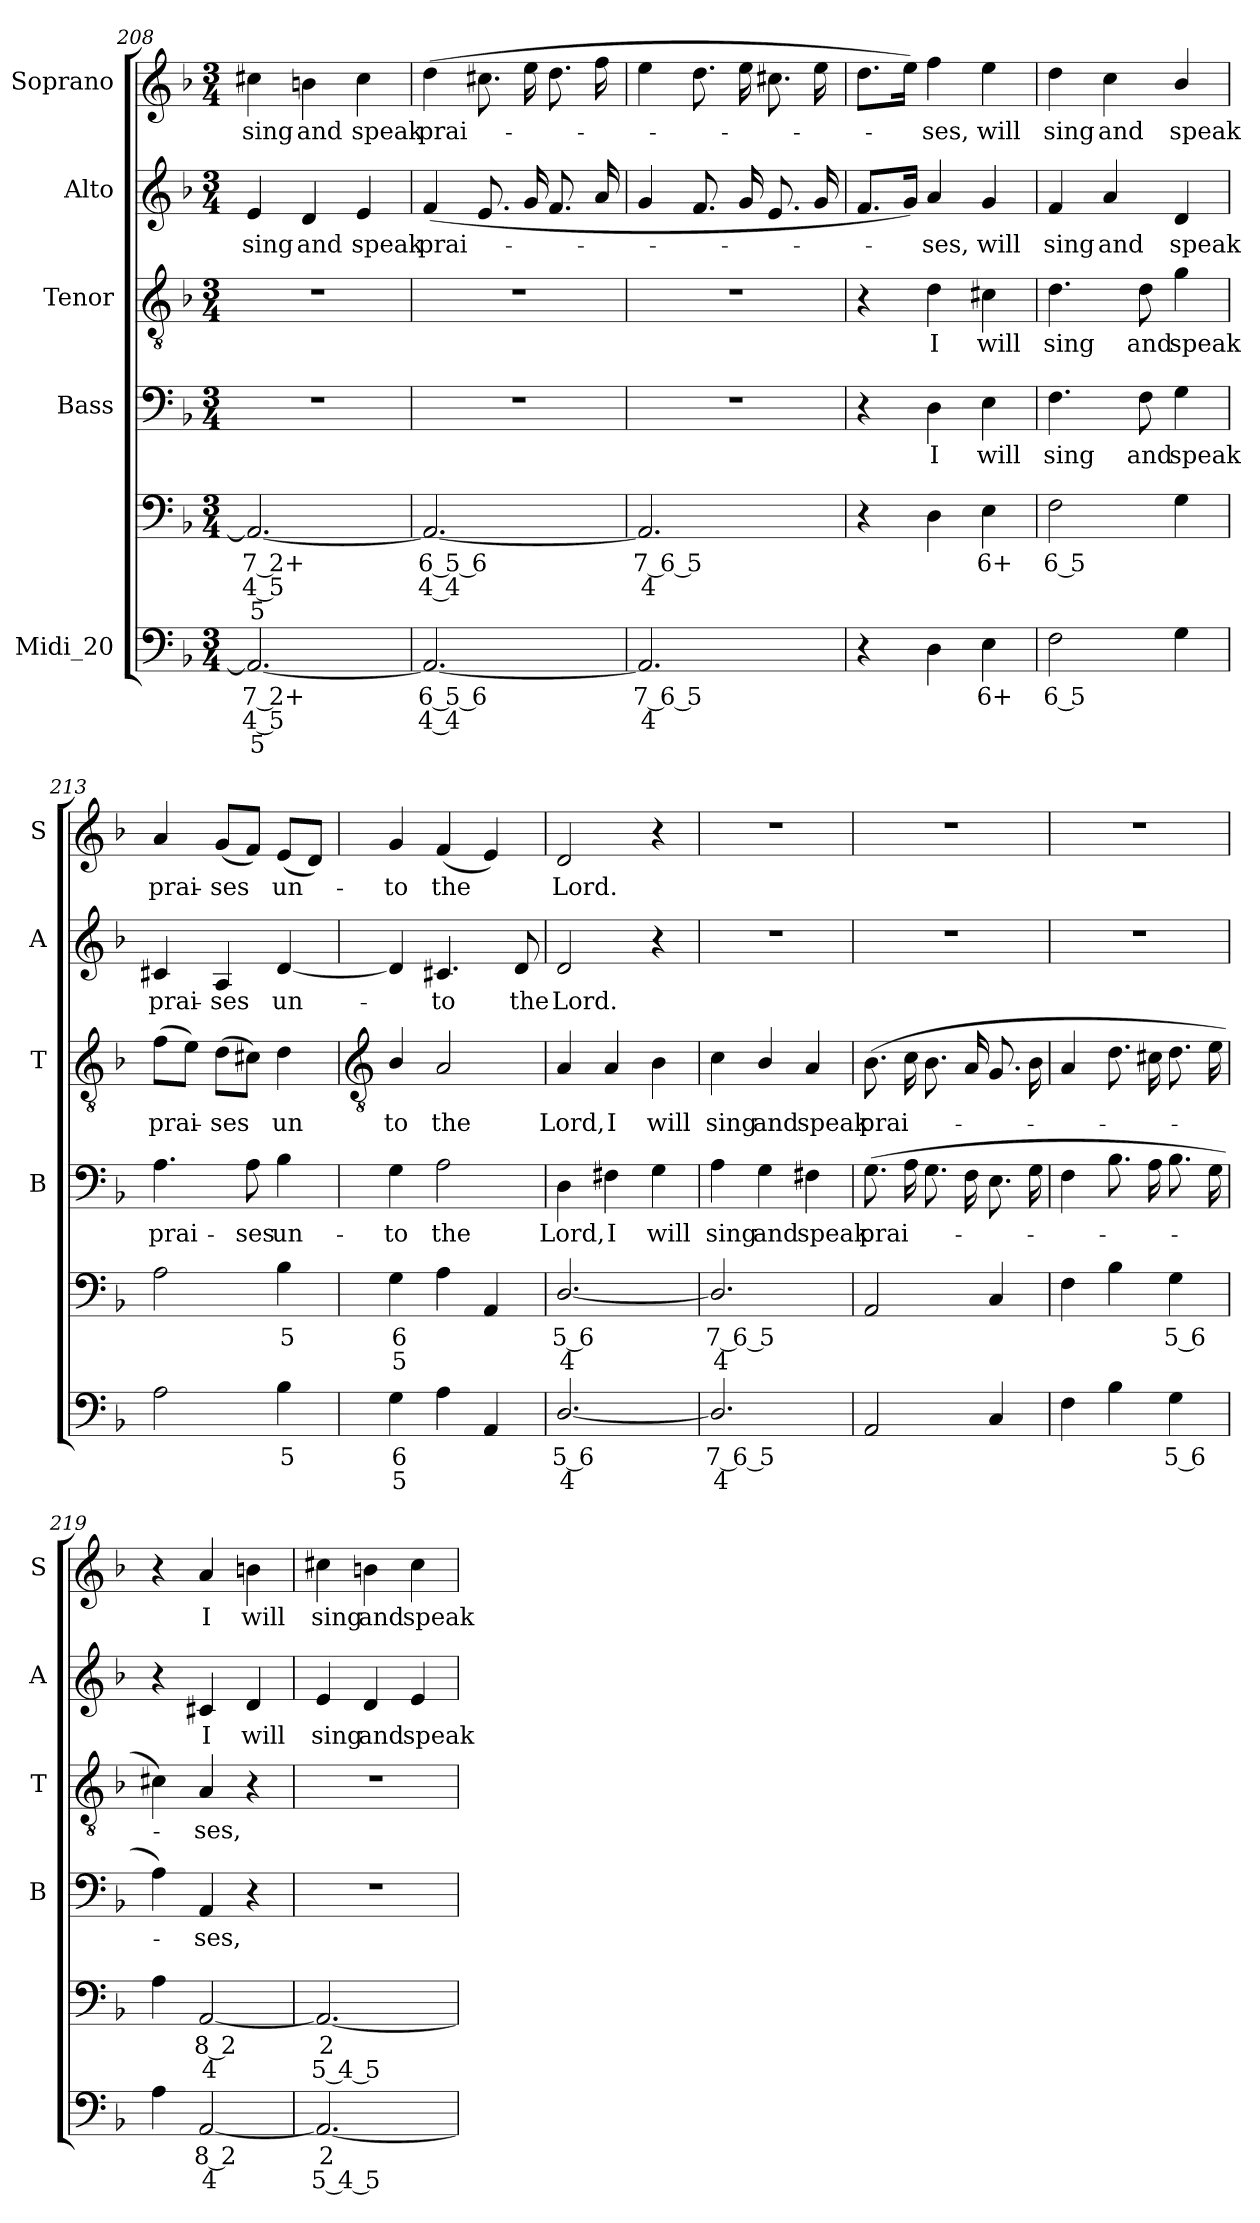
**kern	**text	**text	**text	**kern	**text	**text	**text	**kern	**text	**kern	**text	**kern	**text	**kern	**text
*part5	*part5	*part5	*part5	*part5	*part5	*part5	*part5	*part4	*part4	*part3	*part3	*part2	*part2	*part1	*part1
*staff6	*staff6	*staff6	*staff6	*staff5	*staff5	*staff5	*staff5	*staff4	*staff4	*staff3	*staff3	*staff2	*staff2	*staff1	*staff1
*I"Midi_20	*	*	*	*	*	*	*	*I"Bass	*	*I"Tenor	*	*I"Alto	*	*I"Soprano	*
*	*	*	*	*	*	*	*	*I'B	*	*I'T	*	*I'A	*	*I'S	*
!!LO:LB:g=z
*clefF4	*	*	*	*clefF4	*	*	*	*clefF4	*	*clefGv2	*	*clefG2	*	*clefG2	*
*k[b-]	*	*	*	*k[b-]	*	*	*	*k[b-]	*	*k[b-]	*	*k[b-]	*	*k[b-]	*
*F:	*	*	*	*F:	*	*	*	*F:	*	*F:	*	*F:	*	*F:	*
*M3/4	*	*	*	*M3/4	*	*	*	*M3/4	*	*M3/4	*	*M3/4	*	*M3/4	*
=208	=208	=208	=208	=208	=208	=208	=208	=208	=208	=208	=208	=208	=208	=208	=208
!	!LO:LY:b	!LO:LY:b	!LO:LY:b	!	!LO:LY:b	!LO:LY:b	!LO:LY:b	!LO:N:vis=1	!	!LO:N:vis=1	!	!	!LO:LY:b	!	!LO:LY:b
2.AA_	7 2+	4 5	5	2.AA_	7 2+	4 5	5	2.r	.	2.r	.	4e	sing	4cc#X	sing
!	!	!	!	!	!	!	!	!	!	!	!	!	!LO:LY:b	!	!LO:LY:b
.	.	.	.	.	.	.	.	.	.	.	.	4d	and	4bn	and
!	!	!	!	!	!	!	!	!	!	!	!	!	!LO:LY:b	!	!LO:LY:b
.	.	.	.	.	.	.	.	.	.	.	.	4e	speak	4cc#	speak
=209	=209	=209	=209	=209	=209	=209	=209	=209	=209	=209	=209	=209	=209	=209	=209
!	!LO:LY:b	!LO:LY:b	!	!	!LO:LY:b	!LO:LY:b	!	!LO:N:vis=1	!	!LO:N:vis=1	!	!	!LO:LY:b	!	!LO:LY:b
2.AA_	6 5 6	4 4	.	2.AA_	6 5 6	4 4	.	2.r	.	2.r	.	(<4f	prai-	(>4dd	prai-
.	.	.	.	.	.	.	.	.	.	.	.	8.eL	.	8.cc#XL	.
.	.	.	.	.	.	.	.	.	.	.	.	16gL	.	16eeL	.
.	.	.	.	.	.	.	.	.	.	.	.	8.f	.	8.dd	.
.	.	.	.	.	.	.	.	.	.	.	.	16aJ	.	16ffJ	.
=210	=210	=210	=210	=210	=210	=210	=210	=210	=210	=210	=210	=210	=210	=210	=210
!	!LO:LY:b	!LO:LY:b	!	!	!LO:LY:b	!LO:LY:b	!	!LO:N:vis=1	!	!LO:N:vis=1	!	!	!	!	!
2.AA]	7 6 5	4	.	2.AA]	7 6 5	4	.	2.r	.	2.r	.	4g	.	4ee	.
.	.	.	.	.	.	.	.	.	.	.	.	8.fL	.	8.ddL	.
.	.	.	.	.	.	.	.	.	.	.	.	16gL	.	16eeL	.
.	.	.	.	.	.	.	.	.	.	.	.	8.e	.	8.cc#X	.
.	.	.	.	.	.	.	.	.	.	.	.	16gJ	.	16eeJ	.
=211	=211	=211	=211	=211	=211	=211	=211	=211	=211	=211	=211	=211	=211	=211	=211
4r	.	.	.	4r	.	.	.	4r	.	4r	.	8.fL	.	8.ddL	.
.	.	.	.	.	.	.	.	.	.	.	.	16gJ)	.	16eeJ)	.
!	!	!	!	!	!	!	!	!	!LO:LY:b	!	!LO:LY:b	!	!LO:LY:b	!	!LO:LY:b
4D	.	.	.	4D	.	.	.	4D	I	4d	I	4a	ses,	4ff	ses,
!	!LO:LY:b	!	!	!	!LO:LY:b	!	!	!	!LO:LY:b	!	!LO:LY:b	!	!LO:LY:b	!	!LO:LY:b
4E	6+	.	.	4E	6+	.	.	4E	will	4c#X	will	4g	will	4ee	will
=212	=212	=212	=212	=212	=212	=212	=212	=212	=212	=212	=212	=212	=212	=212	=212
!	!LO:LY:b	!	!	!	!LO:LY:b	!	!	!	!LO:LY:b	!	!LO:LY:b	!	!LO:LY:b	!	!LO:LY:b
2F	6 5	.	.	2F	6 5	.	.	4.F	sing	4.d	sing	4f	sing	4dd	sing
!	!	!	!	!	!	!	!	!	!	!	!	!	!LO:LY:b	!	!LO:LY:b
.	.	.	.	.	.	.	.	.	.	.	.	4a	and	4cc	and
!	!	!	!	!	!	!	!	!	!LO:LY:b	!	!LO:LY:b	!	!	!	!
.	.	.	.	.	.	.	.	8F	and	8d	and	.	.	.	.
!	!	!	!	!	!	!	!	!	!LO:LY:b	!	!LO:LY:b	!	!LO:LY:b	!	!LO:LY:b
4G	.	.	.	4G	.	.	.	4G	speak	4g	speak	4d	speak	4b-/	speak
=213	=213	=213	=213	=213	=213	=213	=213	=213	=213	=213	=213	=213	=213	=213	=213
!	!	!	!	!	!	!	!	!	!LO:LY:b	!	!LO:LY:b	!	!LO:LY:b	!	!LO:LY:b
2A	.	.	.	2A	.	.	.	4.A	prai-	(>8fL	prai-	4c#X	prai-	4a	prai-
.	.	.	.	.	.	.	.	.	.	8eJ)	.	.	.	.	.
!	!	!	!	!	!	!	!	!	!	!	!LO:LY:b	!	!LO:LY:b	!	!LO:LY:b
.	.	.	.	.	.	.	.	.	.	(>8dL	ses	4A	-ses	(<8gL	-ses
!	!	!	!	!	!	!	!	!	!LO:LY:b	!	!	!	!	!	!
.	.	.	.	.	.	.	.	8A	-ses	8c#XJ)	.	.	.	8fJ)	.
!	!LO:LY:b	!	!	!	!LO:LY:b	!	!	!	!LO:LY:b	!	!LO:LY:b	!	!LO:LY:b	!	!LO:LY:b
4B-	5	.	.	4B-	5	.	.	4B-	un-	4d	un	[4d	un-	(<8eL	un-
.	.	.	.	.	.	.	.	.	.	.	.	.	.	8dJ)	.
!!LO:LB:g=z
=214	=214	=214	=214	=214	=214	=214	=214	=214	=214	=214	=214	=214	=214	=214	=214
*	*	*	*	*	*	*	*	*	*	*clefGv2	*	*	*	*	*
!	!LO:LY:b	!LO:LY:b	!	!	!LO:LY:b	!LO:LY:b	!	!	!LO:LY:b	!	!LO:LY:b	!	!	!	!LO:LY:b
4G	6	5	.	4G	6	5	.	4G	-to	4B-/	to	4d]	.	4g	to
!	!	!	!	!	!	!	!	!	!LO:LY:b	!	!LO:LY:b	!	!LO:LY:b	!	!LO:LY:b
4A	.	.	.	4A	.	.	.	2A	the	2A	the	4.c#X	to	(<4f	the
4AA	.	.	.	4AA	.	.	.	.	.	.	.	.	.	4e)	.
!	!	!	!	!	!	!	!	!	!	!	!	!	!LO:LY:b	!	!
.	.	.	.	.	.	.	.	.	.	.	.	8d	the	.	.
=215	=215	=215	=215	=215	=215	=215	=215	=215	=215	=215	=215	=215	=215	=215	=215
!	!LO:LY:b	!LO:LY:b	!	!	!LO:LY:b	!LO:LY:b	!	!	!LO:LY:b	!	!LO:LY:b	!	!LO:LY:b	!	!LO:LY:b
[2.D/	5 6	4	.	[2.D/	5 6	4	.	4D	Lord,	4A	Lord,	2d	Lord.	2d	Lord.
!	!	!	!	!	!	!	!	!	!LO:LY:b	!	!LO:LY:b	!	!	!	!
.	.	.	.	.	.	.	.	4F#X	I	4A	I	.	.	.	.
!	!	!	!	!	!	!	!	!	!LO:LY:b	!	!LO:LY:b	!	!	!	!
.	.	.	.	.	.	.	.	4G	will	4B-	will	4r	.	4r	.
=216	=216	=216	=216	=216	=216	=216	=216	=216	=216	=216	=216	=216	=216	=216	=216
!	!LO:LY:b	!LO:LY:b	!	!	!LO:LY:b	!LO:LY:b	!	!	!LO:LY:b	!	!LO:LY:b	!LO:N:vis=1	!	!LO:N:vis=1	!
2.D/]	7 6 5	4	.	2.D/]	7 6 5	4	.	4A	sing	4c	sing	2.r	.	2.r	.
!	!	!	!	!	!	!	!	!	!LO:LY:b	!	!LO:LY:b	!	!	!	!
.	.	.	.	.	.	.	.	4G	and	4B-/	and	.	.	.	.
!	!	!	!	!	!	!	!	!	!LO:LY:b	!	!LO:LY:b	!	!	!	!
.	.	.	.	.	.	.	.	4F#X	speak	4A	speak	.	.	.	.
=217	=217	=217	=217	=217	=217	=217	=217	=217	=217	=217	=217	=217	=217	=217	=217
!	!	!	!	!	!	!	!	!	!LO:LY:b	!	!LO:LY:b	!LO:N:vis=1	!	!LO:N:vis=1	!
2AA	.	.	.	2AA	.	.	.	(>8.GL	prai-	(<8.B-L	prai-	2.r	.	2.r	.
.	.	.	.	.	.	.	.	16AL	.	16cL	.	.	.	.	.
.	.	.	.	.	.	.	.	8.G	.	8.B-	.	.	.	.	.
.	.	.	.	.	.	.	.	16FL	.	16AL	.	.	.	.	.
4C	.	.	.	4C	.	.	.	8.E	.	8.G	.	.	.	.	.
.	.	.	.	.	.	.	.	16GJ	.	16B-J	.	.	.	.	.
=218	=218	=218	=218	=218	=218	=218	=218	=218	=218	=218	=218	=218	=218	=218	=218
!	!	!	!	!	!	!	!	!	!	!	!	!LO:N:vis=1	!	!LO:N:vis=1	!
4F	.	.	.	4F	.	.	.	4F	.	4A	.	2.r	.	2.r	.
4B-	.	.	.	4B-	.	.	.	8.B-L	.	8.dL	.	.	.	.	.
.	.	.	.	.	.	.	.	16AL	.	16c#XL	.	.	.	.	.
!	!LO:LY:b	!	!	!	!LO:LY:b	!	!	!	!	!	!	!	!	!	!
4G	5 6	.	.	4G	5 6	.	.	8.B-	.	8.d	.	.	.	.	.
.	.	.	.	.	.	.	.	16GJ	.	16eJ	.	.	.	.	.
=219	=219	=219	=219	=219	=219	=219	=219	=219	=219	=219	=219	=219	=219	=219	=219
4A	.	.	.	4A	.	.	.	4A)	.	4c#X)	.	4r	.	4r	.
!	!LO:LY:b	!LO:LY:b	!	!	!LO:LY:b	!LO:LY:b	!	!	!LO:LY:b	!	!LO:LY:b	!	!LO:LY:b	!	!LO:LY:b
[2AA	8 2	4	.	[2AA	8 2	4	.	4AA	ses,	4A	ses,	4c#X	I	4a	I
!	!	!	!	!	!	!	!	!	!	!	!	!	!LO:LY:b	!	!LO:LY:b
.	.	.	.	.	.	.	.	4r	.	4r	.	4d	will	4bn	will
=220	=220	=220	=220	=220	=220	=220	=220	=220	=220	=220	=220	=220	=220	=220	=220
!	!LO:LY:b	!LO:LY:b	!	!	!LO:LY:b	!LO:LY:b	!	!LO:N:vis=1	!	!LO:N:vis=1	!	!	!LO:LY:b	!	!LO:LY:b
2.AA_	2	5 4 5	.	2.AA_	2	5 4 5	.	2.r	.	2.r	.	4e	sing	4cc#X	sing
!	!	!	!	!	!	!	!	!	!	!	!	!	!LO:LY:b	!	!LO:LY:b
.	.	.	.	.	.	.	.	.	.	.	.	4d	and	4bn	and
!	!	!	!	!	!	!	!	!	!	!	!	!	!LO:LY:b	!	!LO:LY:b
.	.	.	.	.	.	.	.	.	.	.	.	4e	speak	4cc#	speak
=	=	=	=	=	=	=	=	=	=	=	=	=	=	=	=
*-	*-	*-	*-	*-	*-	*-	*-	*-	*-	*-	*-	*-	*-	*-	*-
